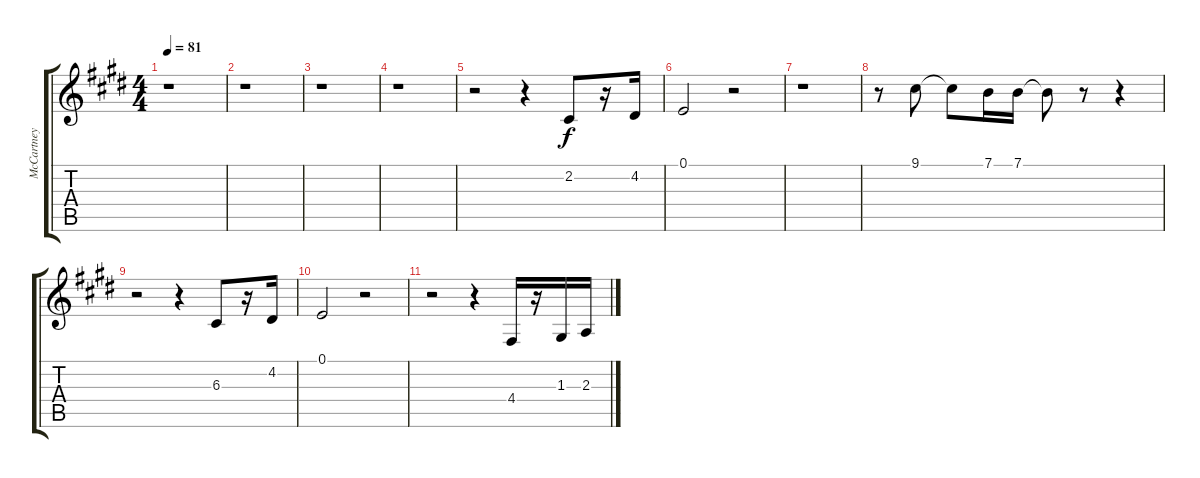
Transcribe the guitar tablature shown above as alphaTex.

\track ("McCartney Voice" "McCartney ") {instrument englishhorn}
\staff {score tabs}
\tuning (E4 B3 G3 D3 A2 E2) {hide}
\ts (4 4)
\tempo 81
\clef g2
\ks c#minor
r.1{dy f} |
\ks e
r.1 |
\ks c#minor
r.1 |
r.1 |
\ks e
r.2 r.4 2.2.8 r.16 4.2.16 |
\ks c#minor
0.1.2 r.2 |
r.1 |
\ks e
r.8 9.1.8 9.1{t}.8 7.1.16 7.1.16 7.1{t}.8 r.8 r.4 |
\ks c#minor
r.2 r.4 6.3.8 r.16 4.2.16 |
0.1.2 r.2 |
r.2 r.4 4.4.16 r.16 1.3.16 2.3.16
